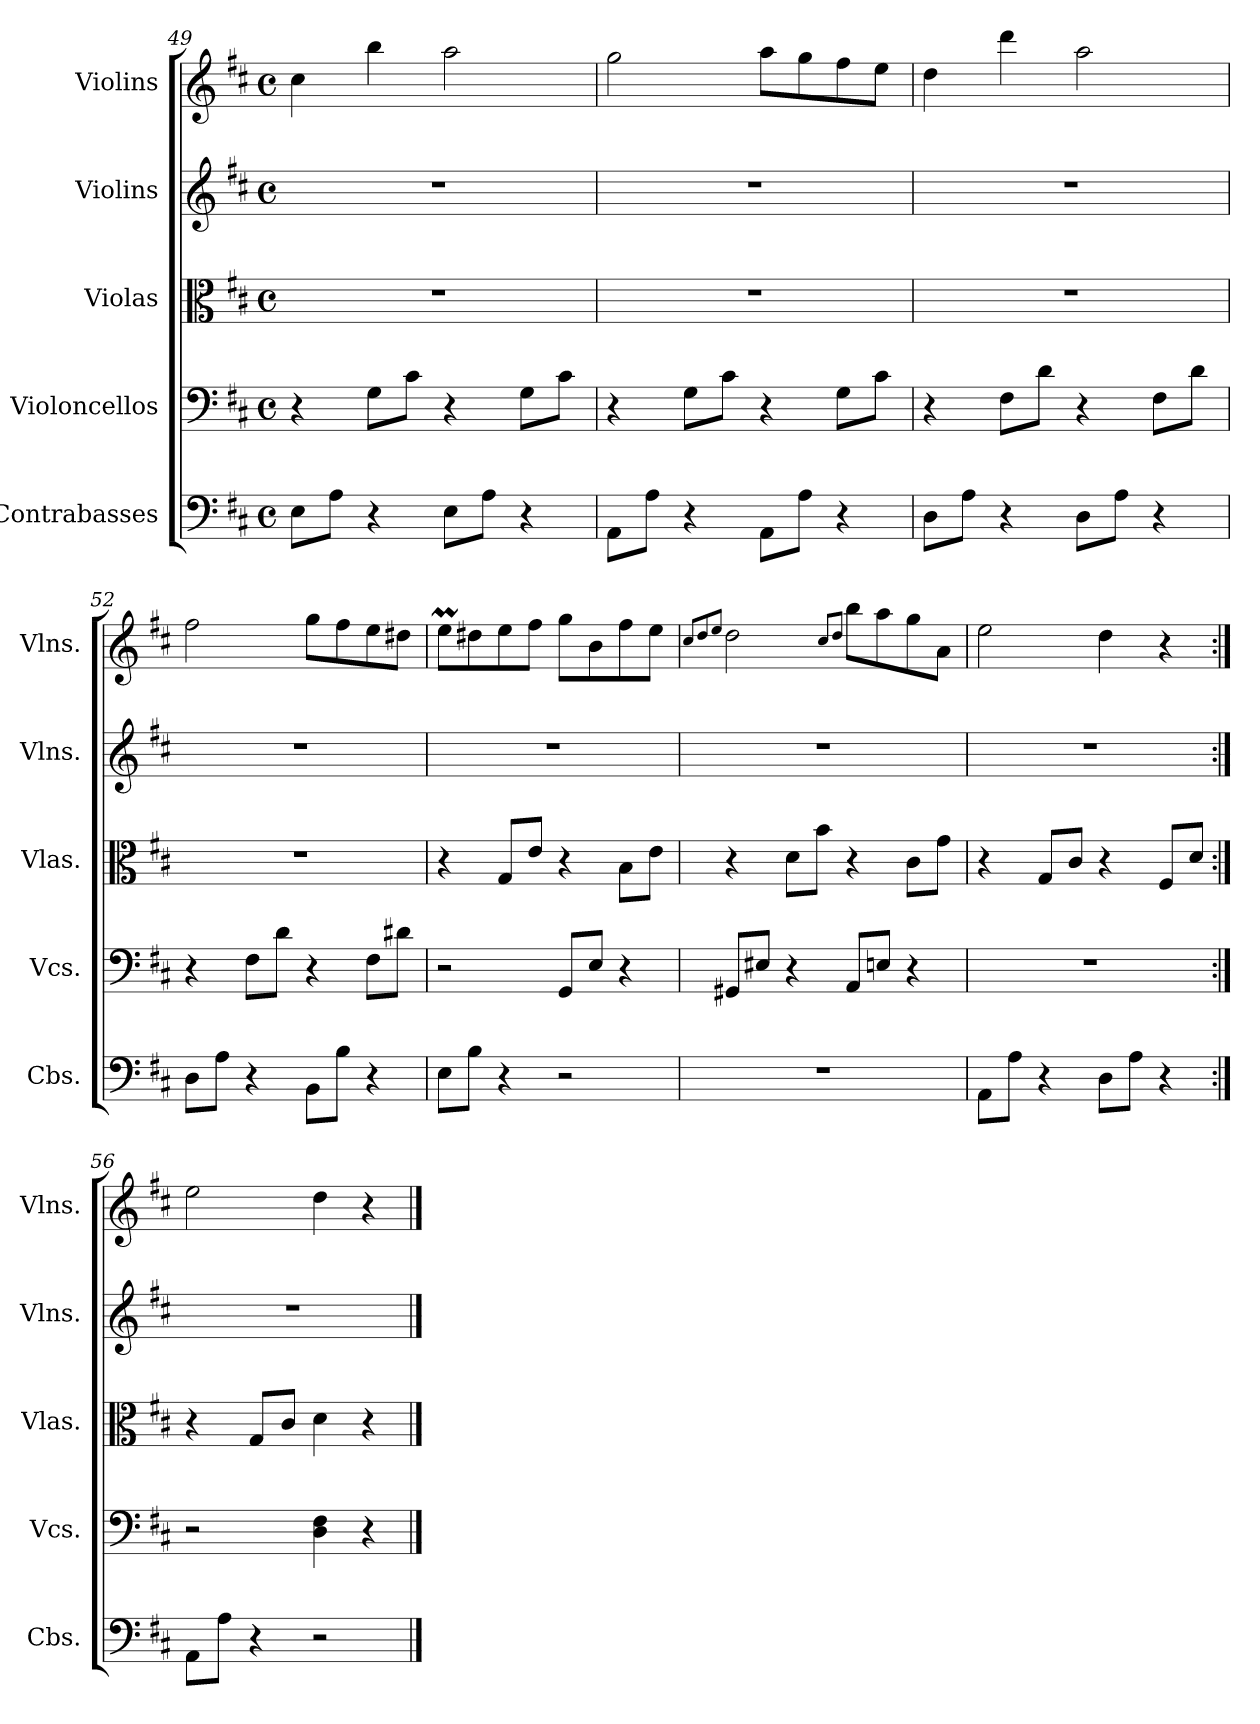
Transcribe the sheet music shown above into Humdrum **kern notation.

**kern	**kern	**kern	**kern	**kern
*part5	*part4	*part3	*part2	*part1
*staff5	*staff4	*staff3	*staff2	*staff1
*I"Contrabasses	*I"Violoncellos	*I"Violas	*I"Violins	*I"Violins
*I'Cbs.	*I'Vcs.	*I'Vlas.	*I'Vlns.	*I'Vlns.
!!LO:PB:g=z
*clefF4	*clefF4	*clefC3	*clefG2	*clefG2
*ITrd7c12	*	*	*	*
*k[f#c#]	*k[f#c#]	*k[f#c#]	*k[f#c#]	*k[f#c#]
*M4/4	*M4/4	*M4/4	*M4/4	*M4/4
*met(c)	*met(c)	*met(c)	*met(c)	*met(c)
=49	=49	=49	=49	=49
8EE\L	4r	1r	1r	4cc#\
8AA\J	.	.	.	.
4r	8G\L	.	.	4bb\
.	8c#\J	.	.	.
8EE\L	4r	.	.	2aa\
8AA\J	.	.	.	.
4r	8G\L	.	.	.
.	8c#\J	.	.	.
=50	=50	=50	=50	=50
8AAA\L	4r	1r	1r	2gg\
8AA\J	.	.	.	.
4r	8G\L	.	.	.
.	8c#\J	.	.	.
8AAA\L	4r	.	.	8aa\L
8AA\J	.	.	.	8gg\
4r	8G\L	.	.	8ff#\
.	8c#\J	.	.	8ee\J
=51	=51	=51	=51	=51
8DD\L	4r	1r	1r	4dd\
8AA\J	.	.	.	.
4r	8F#\L	.	.	4ddd\
.	8d\J	.	.	.
8DD\L	4r	.	.	2aa\
8AA\J	.	.	.	.
4r	8F#\L	.	.	.
.	8d\J	.	.	.
=52	=52	=52	=52	=52
8DD\L	4r	1r	1r	2ff#\
8AA\J	.	.	.	.
4r	8F#\L	.	.	.
.	8d\J	.	.	.
8BBB\L	4r	.	.	8gg\L
8BB\J	.	.	.	8ff#\
4r	8F#\L	.	.	8ee\
.	8d#X\J	.	.	8dd#X\J
!!LO:LB:g=z
=53	=53	=53	=53	=53
8EE\L	2r	4r	1r	8eeM\L
8BB\J	.	.	.	8dd#X\
4r	.	8G/L	.	8ee\
.	.	8e/J	.	8ff#\J
2r	8GG/L	4r	.	8gg\L
.	8E/J	.	.	8b\
.	4r	8B\L	.	8ff#\
.	.	8e\J	.	8ee\J
=54	=54	=54	=54	=54
.	.	.	.	8qcc#/L
.	.	.	.	8qdd/
.	.	.	.	8qee/J
1r	8GG#X/L	4r	1r	2dd\
.	8E#X/J	.	.	.
.	4r	8d\L	.	.
.	.	8b\J	.	.
.	.	.	.	8qcc#/L
.	.	.	.	8qdd/J
.	8AA/L	4r	.	8bb\L
.	8En/J	.	.	8aa\
.	4r	8c#\L	.	8gg\
.	.	8g\J	.	8a\J
=55	=55	=55	=55	=55
8AAA\L	1r	4r	1r	2ee\
8AA\J	.	.	.	.
4r	.	8G/L	.	.
.	.	8c#/J	.	.
8DD\L	.	4r	.	4dd\
8AA\J	.	.	.	.
4r	.	8F#/L	.	4r
.	.	8d/J	.	.
=56:|!	=56:|!	=56:|!	=56:|!	=56:|!
8AAA\L	2r	4r	1r	2ee\
8AA\J	.	.	.	.
4r	.	8G/L	.	.
.	.	8c#/J	.	.
2r	4D\ 4F#\	4d\	.	4dd\
.	4r	4r	.	4r
==	==	==	==	==
*-	*-	*-	*-	*-
